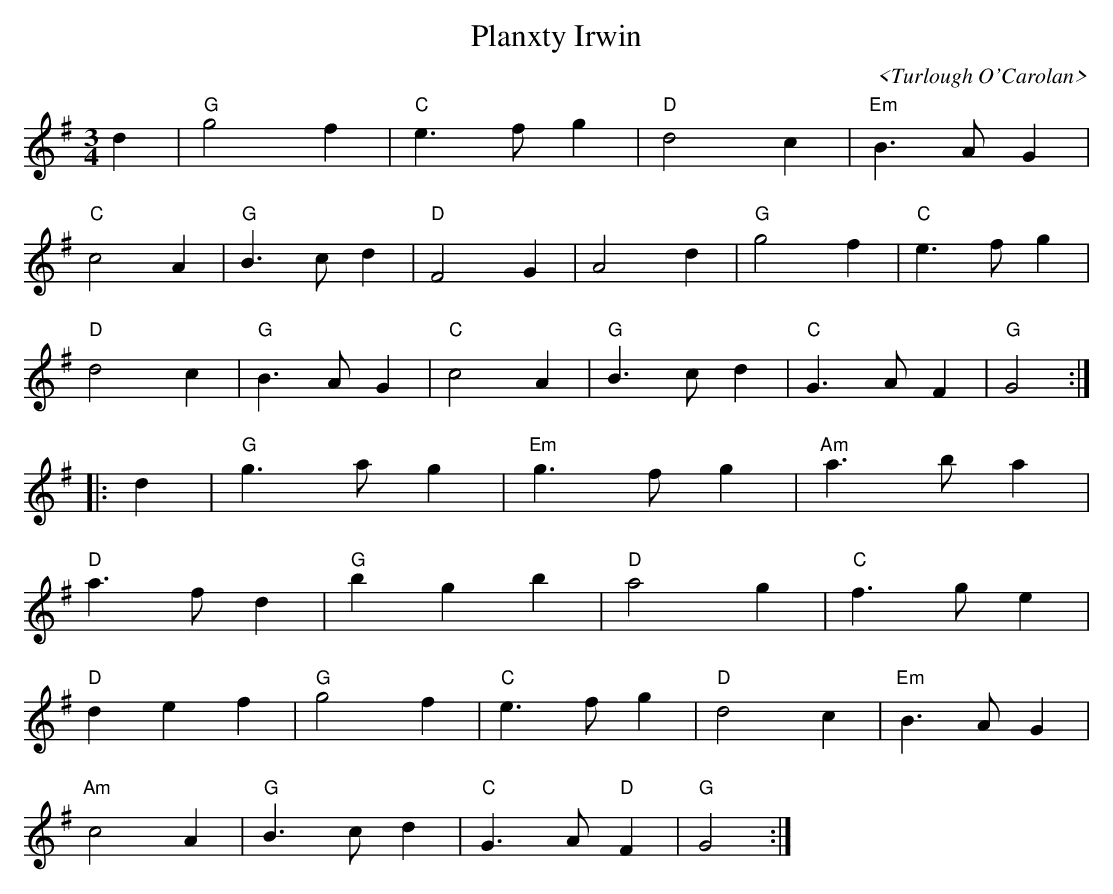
X:1
T:Planxty Irwin
C:<Turlough O'Carolan>
M:3/4
L:1/8
K:G
d2|"G"g4f2|"C"e3f g2|"D"d4c2|"Em"B3A G2|
"C"c4A2|"G"B3c d2|"D"F4G2|A4d2|"G"g4f2|"C"e3f g2|
"D"d4c2|"G"B3A G2|"C"c4A2|"G"B3c d2|"C"G3A F2|"G"G4:|
|:d2|"G"g3a g2|"Em"g3f g2|"Am"a3b a2|
"D"a3f d2|"G"b2g2b2|"D"a4g2|"C"f3g e2|
"D"d2e2f2|"G"g4f2|"C"e3f g2|"D"d4c2|"Em"B3A G2|
"Am"c4A2|"G"B3c d2|"C"G3A "D"F2|"G"G4:|
